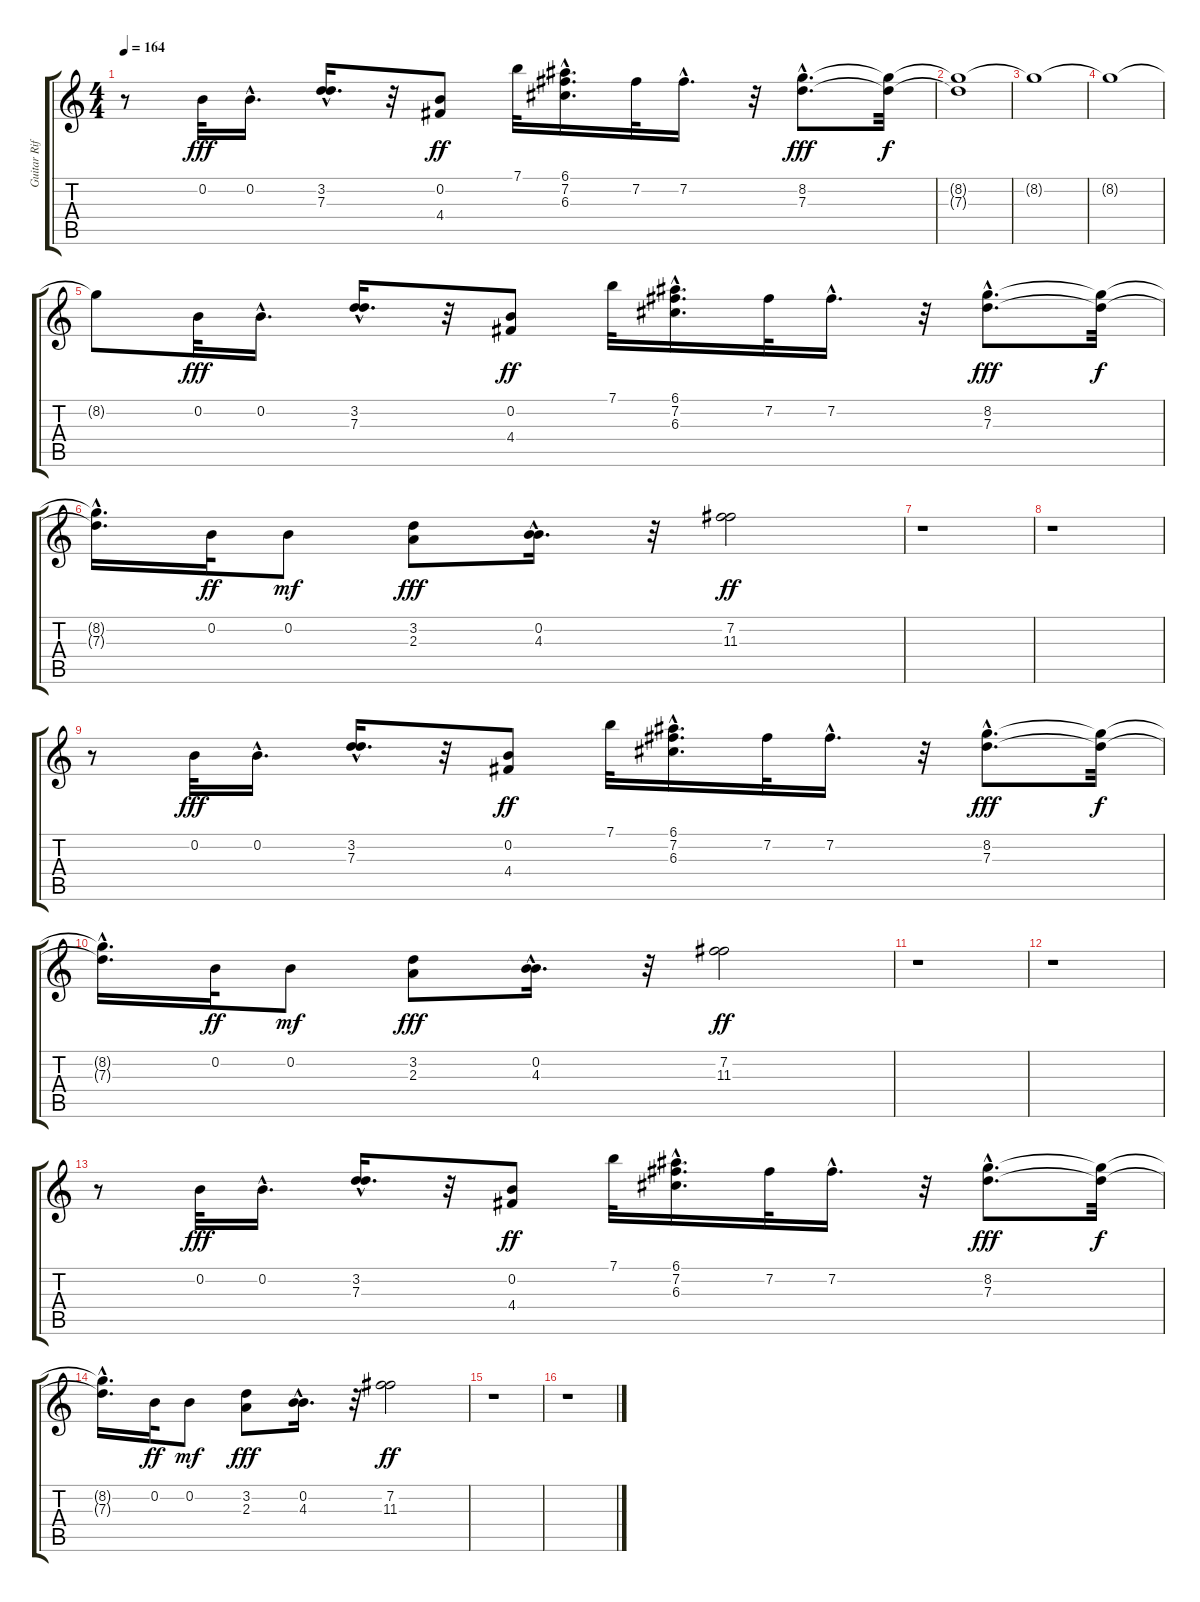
\track ("Guitar Riff" "Guitar Rif") {instrument overdrivenguitar}
\staff {score tabs}
\tuning (E4 B3 G3 D3 A2 E2) {hide}
\ts (4 4)
\tempo 164
\clef g2
\ks c
r.8{dy ff} 0.2.32{dy fff} 0.2{hac}.16{d} (3.2{hac} 7.3{hac}).16{d} r.32 (0.2 4.4).8{dy ff} 7.1.32 (6.1 7.2{hac} 6.3).16{d} 7.2.32 7.2{hac}.16{d} r.32 (8.2{hac} 7.3{hac}).8{d dy fff} (8.2{t} 7.3{t}).32{dy f} |
(8.2{t} 7.3{t}).1 |
8.2{t}.1 |
8.2{t}.1 |
8.2{t}.8 0.2.32{dy fff} 0.2{hac}.16{d} (3.2{hac} 7.3{hac}).16{d} r.32 (0.2 4.4).8{dy ff} 7.1.32 (6.1 7.2{hac} 6.3).16{d} 7.2.32 7.2{hac}.16{d} r.32 (8.2{hac} 7.3{hac}).8{d dy fff} (8.2{t} 7.3{t}).32{dy f} |
(8.2{hac t} 7.3{t}).16{d} 0.2.32{dy ff} 0.2.8{dy mf} (3.2 2.3).8{dy fff} (0.2{hac} 4.3{hac}).16{d} r.32 (7.2 11.3).2{dy ff} |
r.1 |
r.1 |
r.8 0.2.32{dy fff} 0.2{hac}.16{d} (3.2{hac} 7.3{hac}).16{d} r.32 (0.2 4.4).8{dy ff} 7.1.32 (6.1 7.2{hac} 6.3).16{d} 7.2.32 7.2{hac}.16{d} r.32 (8.2{hac} 7.3{hac}).8{d dy fff} (8.2{t} 7.3{t}).32{dy f} |
(8.2{hac t} 7.3{t}).16{d} 0.2.32{dy ff} 0.2.8{dy mf} (3.2 2.3).8{dy fff} (0.2{hac} 4.3{hac}).16{d} r.32 (7.2 11.3).2{dy ff} |
r.1 |
r.1 |
r.8 0.2.32{dy fff} 0.2{hac}.16{d} (3.2{hac} 7.3{hac}).16{d} r.32 (0.2 4.4).8{dy ff} 7.1.32 (6.1 7.2{hac} 6.3).16{d} 7.2.32 7.2{hac}.16{d} r.32 (8.2{hac} 7.3{hac}).8{d dy fff} (8.2{t} 7.3{t}).32{dy f} |
(8.2{hac t} 7.3{t}).16{d} 0.2.32{dy ff} 0.2.8{dy mf} (3.2 2.3).8{dy fff} (0.2{hac} 4.3{hac}).16{d} r.32 (7.2 11.3).2{dy ff} |
r.1 |
r.1
